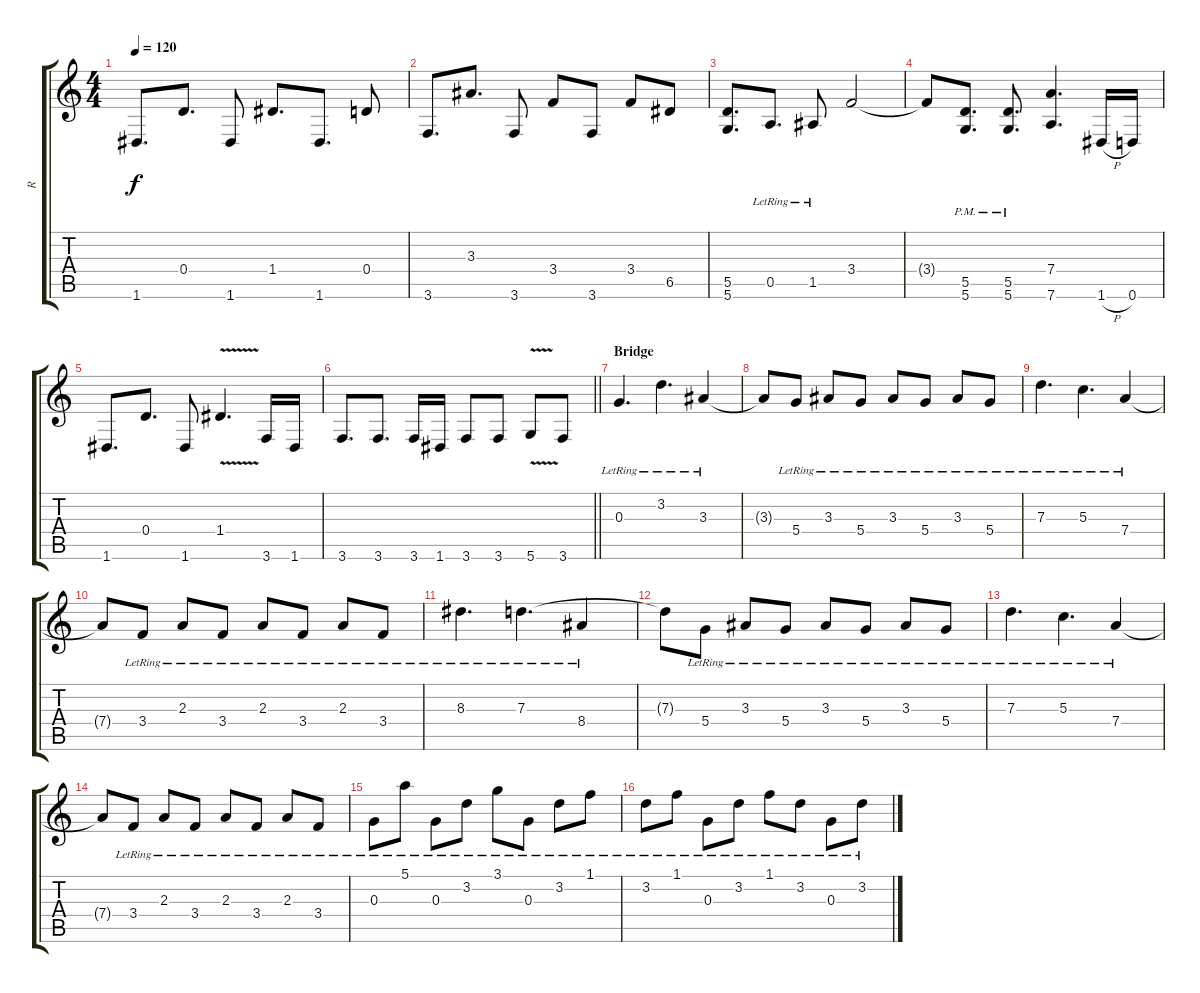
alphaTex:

\track ("R" "R") {instrument distortionguitar}
\staff {score tabs}
\tuning (E4 B3 G3 D3 A2 D2) {hide}
\ts (4 4)
\tempo 120
\clef g2
\ks c
1.6.8{d dy f} 0.4.8{d} 1.6.8 1.4.8{d} 1.6.8{d} 0.4.8 |
3.6.8{d} 3.3.8{d} 3.6.8 3.4.8 3.6.8 3.4.8 6.5.8 |
(5.5 5.6).8{d} 0.5{lr}.8{d} 1.5{lr}.8 3.4.2 |
3.4{t}.8 (5.5{pm} 5.6{pm}).8{d} (5.5{pm} 5.6{pm}).8{d} (7.4 7.6).4{d} 1.6{h}.16 0.6.16 |
1.6.8{d} 0.4.8{d} 1.6.8 1.4{v}.4{d} 3.6.16 1.6.16 |
\barLineRight lightlight
3.6.8{d} 3.6.8{d} 3.6.16 1.6.16 3.6.8 3.6.8 5.6{v}.8 3.6.8 |
\section ("" "Bridge")
0.3{lr}.4{d instrument electricguitarclean} 3.2{lr}.4{d} 3.3{lr}.4 |
3.3{t}.8 5.4{lr}.8 3.3{lr}.8 5.4{lr}.8 3.3{lr}.8 5.4{lr}.8 3.3{lr}.8 5.4{lr}.8 |
7.3{lr}.4{d} 5.3{lr}.4{d} 7.4{lr}.4 |
7.4{t}.8 3.4{lr}.8 2.3{lr}.8 3.4{lr}.8 2.3{lr}.8 3.4{lr}.8 2.3{lr}.8 3.4{lr}.8 |
8.3{lr}.4{d} 7.3{lr}.4{d} 8.4{lr}.4 |
7.3{t}.8 5.4{lr}.8 3.3{lr}.8 5.4{lr}.8 3.3{lr}.8 5.4{lr}.8 3.3{lr}.8 5.4{lr}.8 |
7.3{lr}.4{d} 5.3{lr}.4{d} 7.4{lr}.4 |
7.4{t}.8 3.4{lr}.8 2.3{lr}.8 3.4{lr}.8 2.3{lr}.8 3.4{lr}.8 2.3{lr}.8 3.4{lr}.8 |
0.3{lr}.8 5.1{lr}.8 0.3{lr}.8 3.2{lr}.8 3.1{lr}.8 0.3{lr}.8 3.2{lr}.8 1.1{lr}.8 |
3.2{lr}.8 1.1{lr}.8 0.3{lr}.8 3.2{lr}.8 1.1{lr}.8 3.2{lr}.8 0.3{lr}.8 3.2{lr}.8
